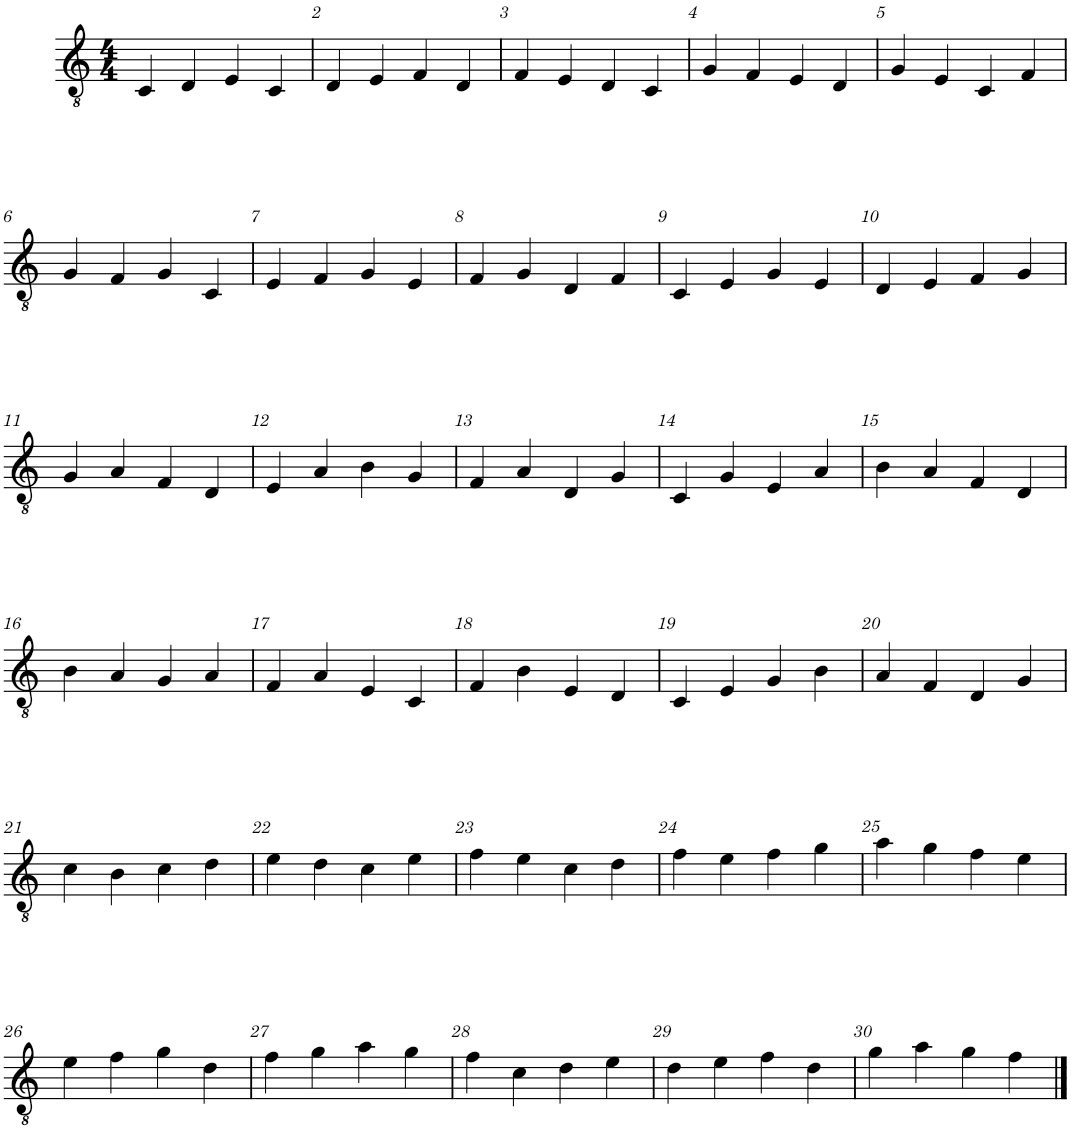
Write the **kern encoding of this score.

**kern
*part1
*staff1
*I"Guitare Classique
*I'Guit.
*clefGv2
*k[]
*M4/4
=1
4C/
4D/
4E/
4C/
=2
4D/
4E/
4F/
4D/
=3
4F/
4E/
4D/
4C/
=4
4G/
4F/
4E/
4D/
=5
4G/
4E/
4C/
4F/
!!LO:LB:g=z
=6
4G/
4F/
4G/
4C/
=7
4E/
4F/
4G/
4E/
=8
4F/
4G/
4D/
4F/
=9
4C/
4E/
4G/
4E/
=10
4D/
4E/
4F/
4G/
!!LO:LB:g=z
=11
4G/
4A/
4F/
4D/
=12
4E/
4A/
4B\
4G/
=13
4F/
4A/
4D/
4G/
=14
4C/
4G/
4E/
4A/
=15
4B\
4A/
4F/
4D/
!!LO:LB:g=z
=16
4B\
4A/
4G/
4A/
=17
4F/
4A/
4E/
4C/
=18
4F/
4B\
4E/
4D/
=19
4C/
4E/
4G/
4B\
=20
4A/
4F/
4D/
4G/
!!LO:LB:g=z
=21
4c\
4B\
4c\
4d\
=22
4e\
4d\
4c\
4e\
=23
4f\
4e\
4c\
4d\
=24
4f\
4e\
4f\
4g\
=25
4a\
4g\
4f\
4e\
!!LO:LB:g=z
=26
4e\
4f\
4g\
4d\
=27
4f\
4g\
4a\
4g\
=28
4f\
4c\
4d\
4e\
=29
4d\
4e\
4f\
4d\
=30
4g\
4a\
4g\
4f\
==
*-
